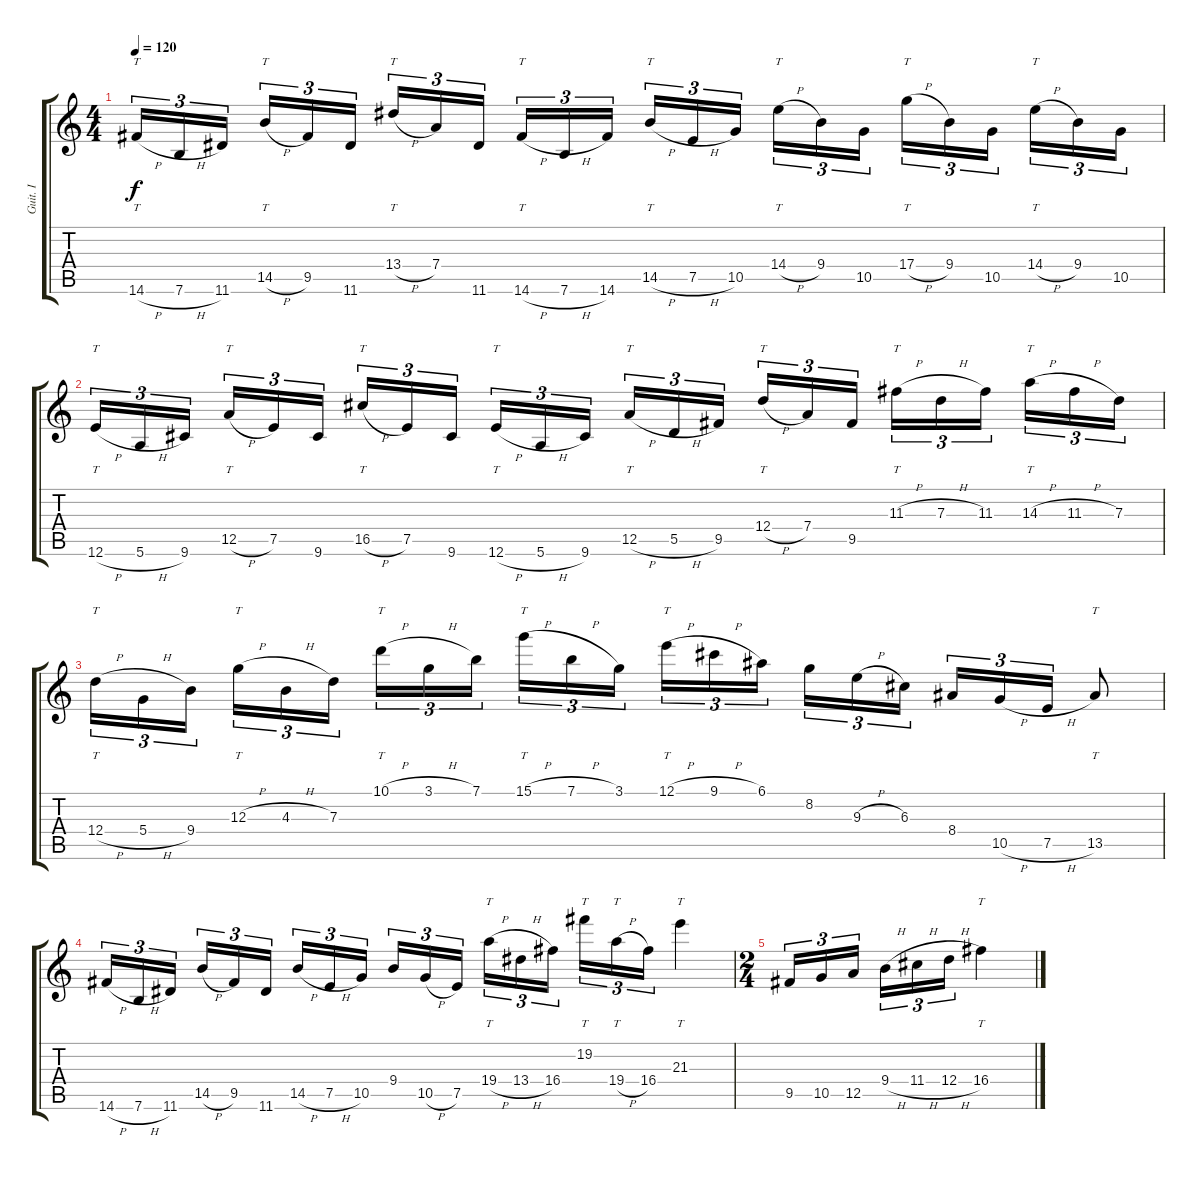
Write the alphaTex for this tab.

\track ("Guit. I" "Guit. I") {instrument overdrivenguitar}
\staff {score tabs}
\tuning (E4 B3 G3 D3 A2 E2) {hide}
\ts (4 4)
\tempo 120
\clef g2
\ks c
14.6{h}.16{tt tu (3 2) dy f} 7.6{h}.16{tu (3 2)} 11.6.16{tu (3 2)} 14.5{h}.16{tt tu (3 2)} 9.5.16{tu (3 2)} 11.6.16{tu (3 2)} 13.4{h}.16{tt tu (3 2)} 7.4.16{tu (3 2)} 11.6.16{tu (3 2)} 14.6{h}.16{tt tu (3 2)} 7.6{h}.16{tu (3 2)} 14.6.16{tu (3 2)} 14.5{h}.16{tt tu (3 2)} 7.5{h}.16{tu (3 2)} 10.5.16{tu (3 2)} 14.4{h}.16{tt tu (3 2)} 9.4.16{tu (3 2)} 10.5.16{tu (3 2)} 17.4{h}.16{tt tu (3 2)} 9.4.16{tu (3 2)} 10.5.16{tu (3 2)} 14.4{h}.16{tt tu (3 2)} 9.4.16{tu (3 2)} 10.5.16{tu (3 2)} |
12.6{h}.16{tt tu (3 2)} 5.6{h}.16{tu (3 2)} 9.6.16{tu (3 2)} 12.5{h}.16{tt tu (3 2)} 7.5.16{tu (3 2)} 9.6.16{tu (3 2)} 16.5{h}.16{tt tu (3 2)} 7.5.16{tu (3 2)} 9.6.16{tu (3 2)} 12.6{h}.16{tt tu (3 2)} 5.6{h}.16{tu (3 2)} 9.6.16{tu (3 2)} 12.5{h}.16{tt tu (3 2)} 5.5{h}.16{tu (3 2)} 9.5.16{tu (3 2)} 12.4{h}.16{tt tu (3 2)} 7.4.16{tu (3 2)} 9.5.16{tu (3 2)} 11.3{h}.16{tt tu (3 2)} 7.3{h}.16{tu (3 2)} 11.3.16{tu (3 2)} 14.3{h}.16{tt tu (3 2)} 11.3{h}.16{tu (3 2)} 7.3.16{tu (3 2)} |
12.4{h}.16{tt tu (3 2)} 5.4{h}.16{tu (3 2)} 9.4.16{tu (3 2)} 12.3{h}.16{tt tu (3 2)} 4.3{h}.16{tu (3 2)} 7.3.16{tu (3 2)} 10.1{h}.16{tt tu (3 2)} 3.1{h}.16{tu (3 2)} 7.1.16{tu (3 2)} 15.1{h}.16{tt tu (3 2)} 7.1{h}.16{tu (3 2)} 3.1.16{tu (3 2)} 12.1{h}.16{tt tu (3 2)} 9.1{h}.16{tu (3 2)} 6.1.16{tu (3 2)} 8.2.16{tu (3 2)} 9.3{h}.16{tu (3 2)} 6.3.16{tu (3 2)} 8.4.16{tu (3 2)} 10.5{h}.16{tu (3 2)} 7.5{h}.16{tu (3 2)} 13.5.8{tt} |
14.6{h}.16{tu (3 2)} 7.6{h}.16{tu (3 2)} 11.6.16{tu (3 2)} 14.5{h}.16{tu (3 2)} 9.5.16{tu (3 2)} 11.6.16{tu (3 2)} 14.5{h}.16{tu (3 2)} 7.5{h}.16{tu (3 2)} 10.5.16{tu (3 2)} 9.4.16{tu (3 2)} 10.5{h}.16{tu (3 2)} 7.5.16{tu (3 2)} 19.4{h}.16{tt tu (3 2)} 13.4{h}.16{tu (3 2)} 16.4.16{tu (3 2)} 19.2.16{tt tu (3 2)} 19.4{h}.16{tt tu (3 2)} 16.4.16{tu (3 2)} 21.3.4{tt} |
\ts (2 4)
9.5.16{tu (3 2)} 10.5.16{tu (3 2)} 12.5.16{tu (3 2)} 9.4{h}.16{tu (3 2)} 11.4{h}.16{tu (3 2)} 12.4{h}.16{tu (3 2)} 16.4.4{tt}
